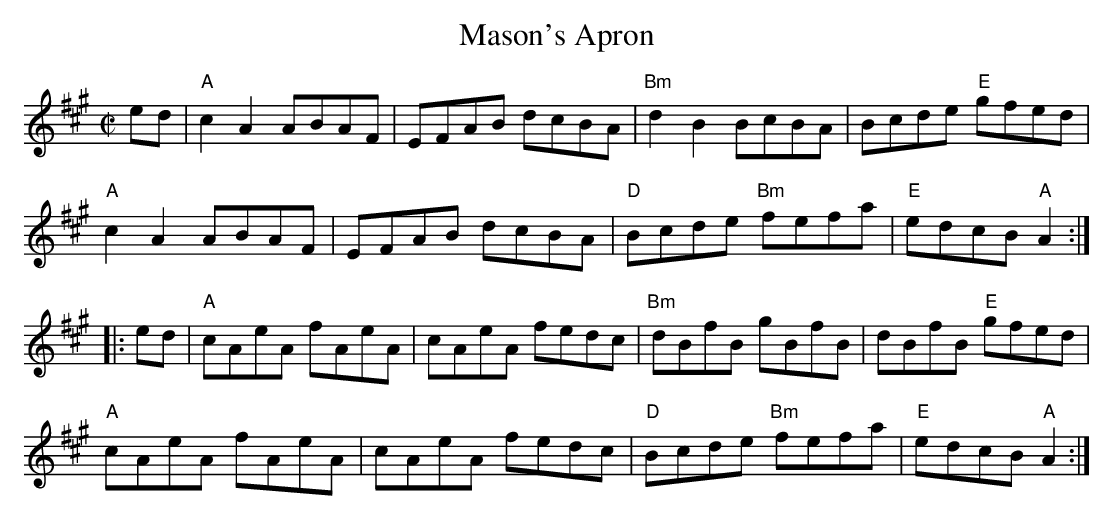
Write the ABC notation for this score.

X:1
T: Mason's Apron
M: C|
K: A
ed| "A"c2A2 ABAF| EFAB dcBA| "Bm"d2B2 BcBA| Bcde "E"gfed|
"A"c2A2 ABAF| EFAB dcBA| "D"Bcde "Bm"fefa| "E"edcB "A"A2 :|
|:ed| "A"cAeA fAeA| cAeA fedc | "Bm"dBfB gBfB| dBfB "E"gfed|
"A"cAeA fAeA| cAeA fedc | "D"Bcde "Bm"fefa| "E"edcB "A"A2 :|
